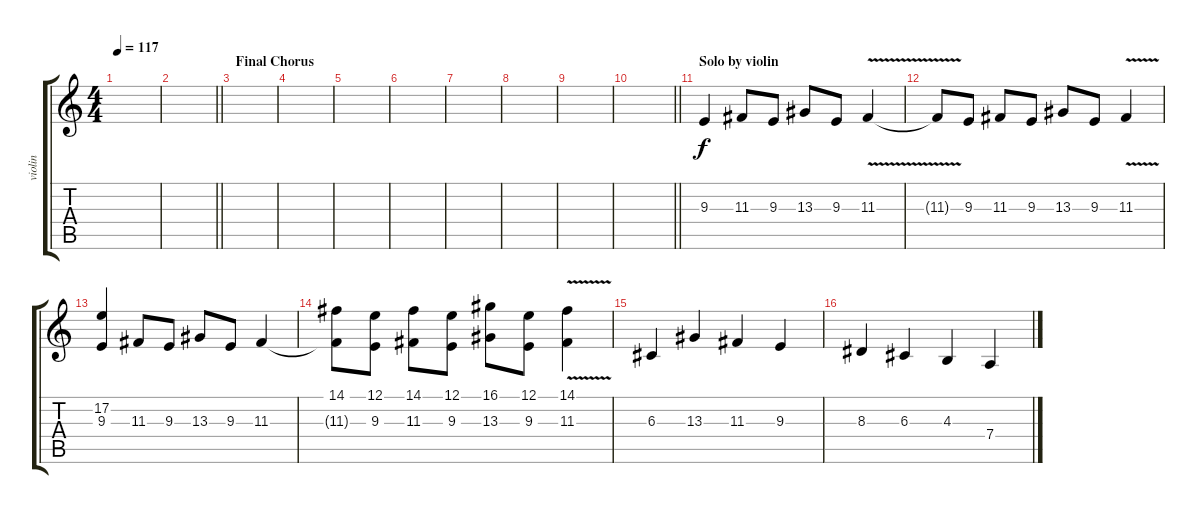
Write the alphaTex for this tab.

\track ("violin" "violin") {instrument violin}
\staff {score tabs}
\tuning (E4 B3 G3 D3 A2 E2) {hide}
\ts (4 4)
\tempo 117
\clef g2
\ks c
|
\barLineRight lightlight
|
\section ("" "Final Chorus")
|
|
|
|
|
|
|
\barLineRight lightlight
|
\section ("" "Solo by violin")
9.3.4{volume 16 balance 8} 11.3.8 9.3.8 13.3.8 9.3.8 11.3{v}.4 |
11.3{t}.8 9.3.8{volume 16 balance 8} 11.3.8 9.3.8 13.3.8 9.3.8 11.3{v}.4 |
(17.2 9.3).4{volume 16 balance 8} 11.3.8 9.3.8 13.3.8 9.3.8 11.3.4 |
(14.1 11.3{t}).8 (12.1 9.3).8{volume 16 balance 8} (14.1 11.3).8 (12.1 9.3).8 (16.1 13.3).8 (12.1 9.3).8 (14.1 11.3{v}).4 |
6.3.4 13.3.4 11.3.4 9.3.4 |
8.3.4 6.3.4 4.3.4 7.4.4
